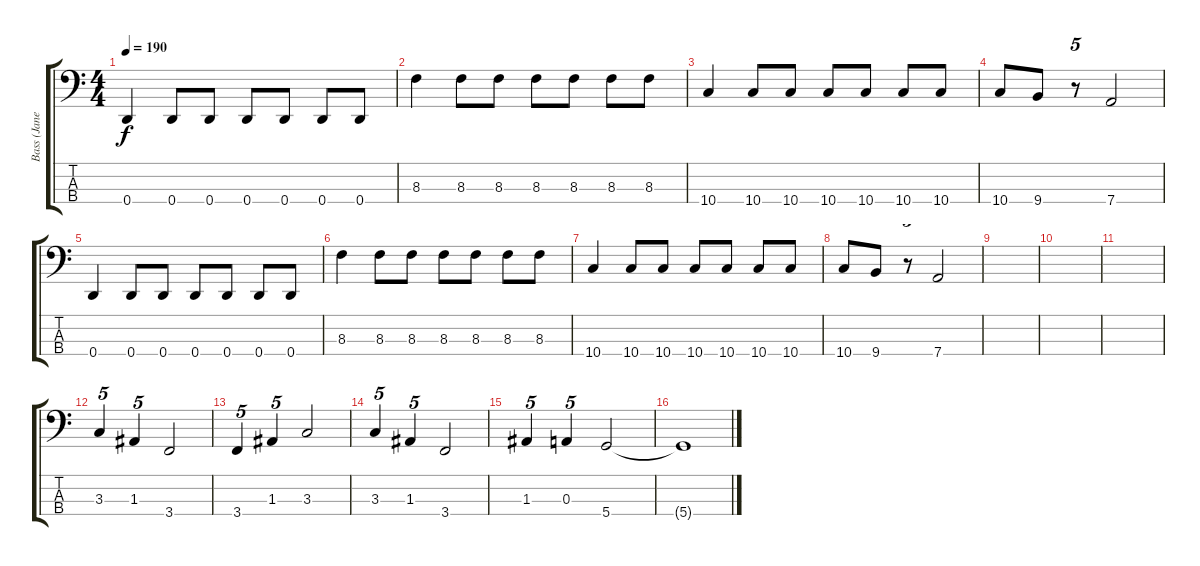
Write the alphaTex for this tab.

\track ("Bass (Janet)" "Bass (Jane") {instrument electricbassfinger}
\staff {score tabs}
\tuning (G2 D2 A1 D1) {hide}
\ts (4 4)
\tempo 190
\clef f4
\ks c
0.4.4{dy f} 0.4.8 0.4.8 0.4.8 0.4.8 0.4.8 0.4.8 |
8.3.4 8.3.8 8.3.8 8.3.8 8.3.8 8.3.8 8.3.8 |
10.4.4 10.4.8 10.4.8 10.4.8 10.4.8 10.4.8 10.4.8 |
10.4.8 9.4.8 r.8{tu (5 4)} 7.4.2 |
0.4.4 0.4.8 0.4.8 0.4.8 0.4.8 0.4.8 0.4.8 |
8.3.4 8.3.8 8.3.8 8.3.8 8.3.8 8.3.8 8.3.8 |
10.4.4 10.4.8 10.4.8 10.4.8 10.4.8 10.4.8 10.4.8 |
10.4.8 9.4.8 r.8{tu (5 4)} 7.4.2 |
|
|
|
3.3.4{tu (5 4)} 1.3.4{tu (5 4)} 3.4.2 |
3.4.4{tu (5 4)} 1.3.4{tu (5 4)} 3.3.2 |
3.3.4{tu (5 4)} 1.3.4{tu (5 4)} 3.4.2 |
1.3.4{tu (5 4)} 0.3.4{tu (5 4)} 5.4.2 |
5.4{t}.1
